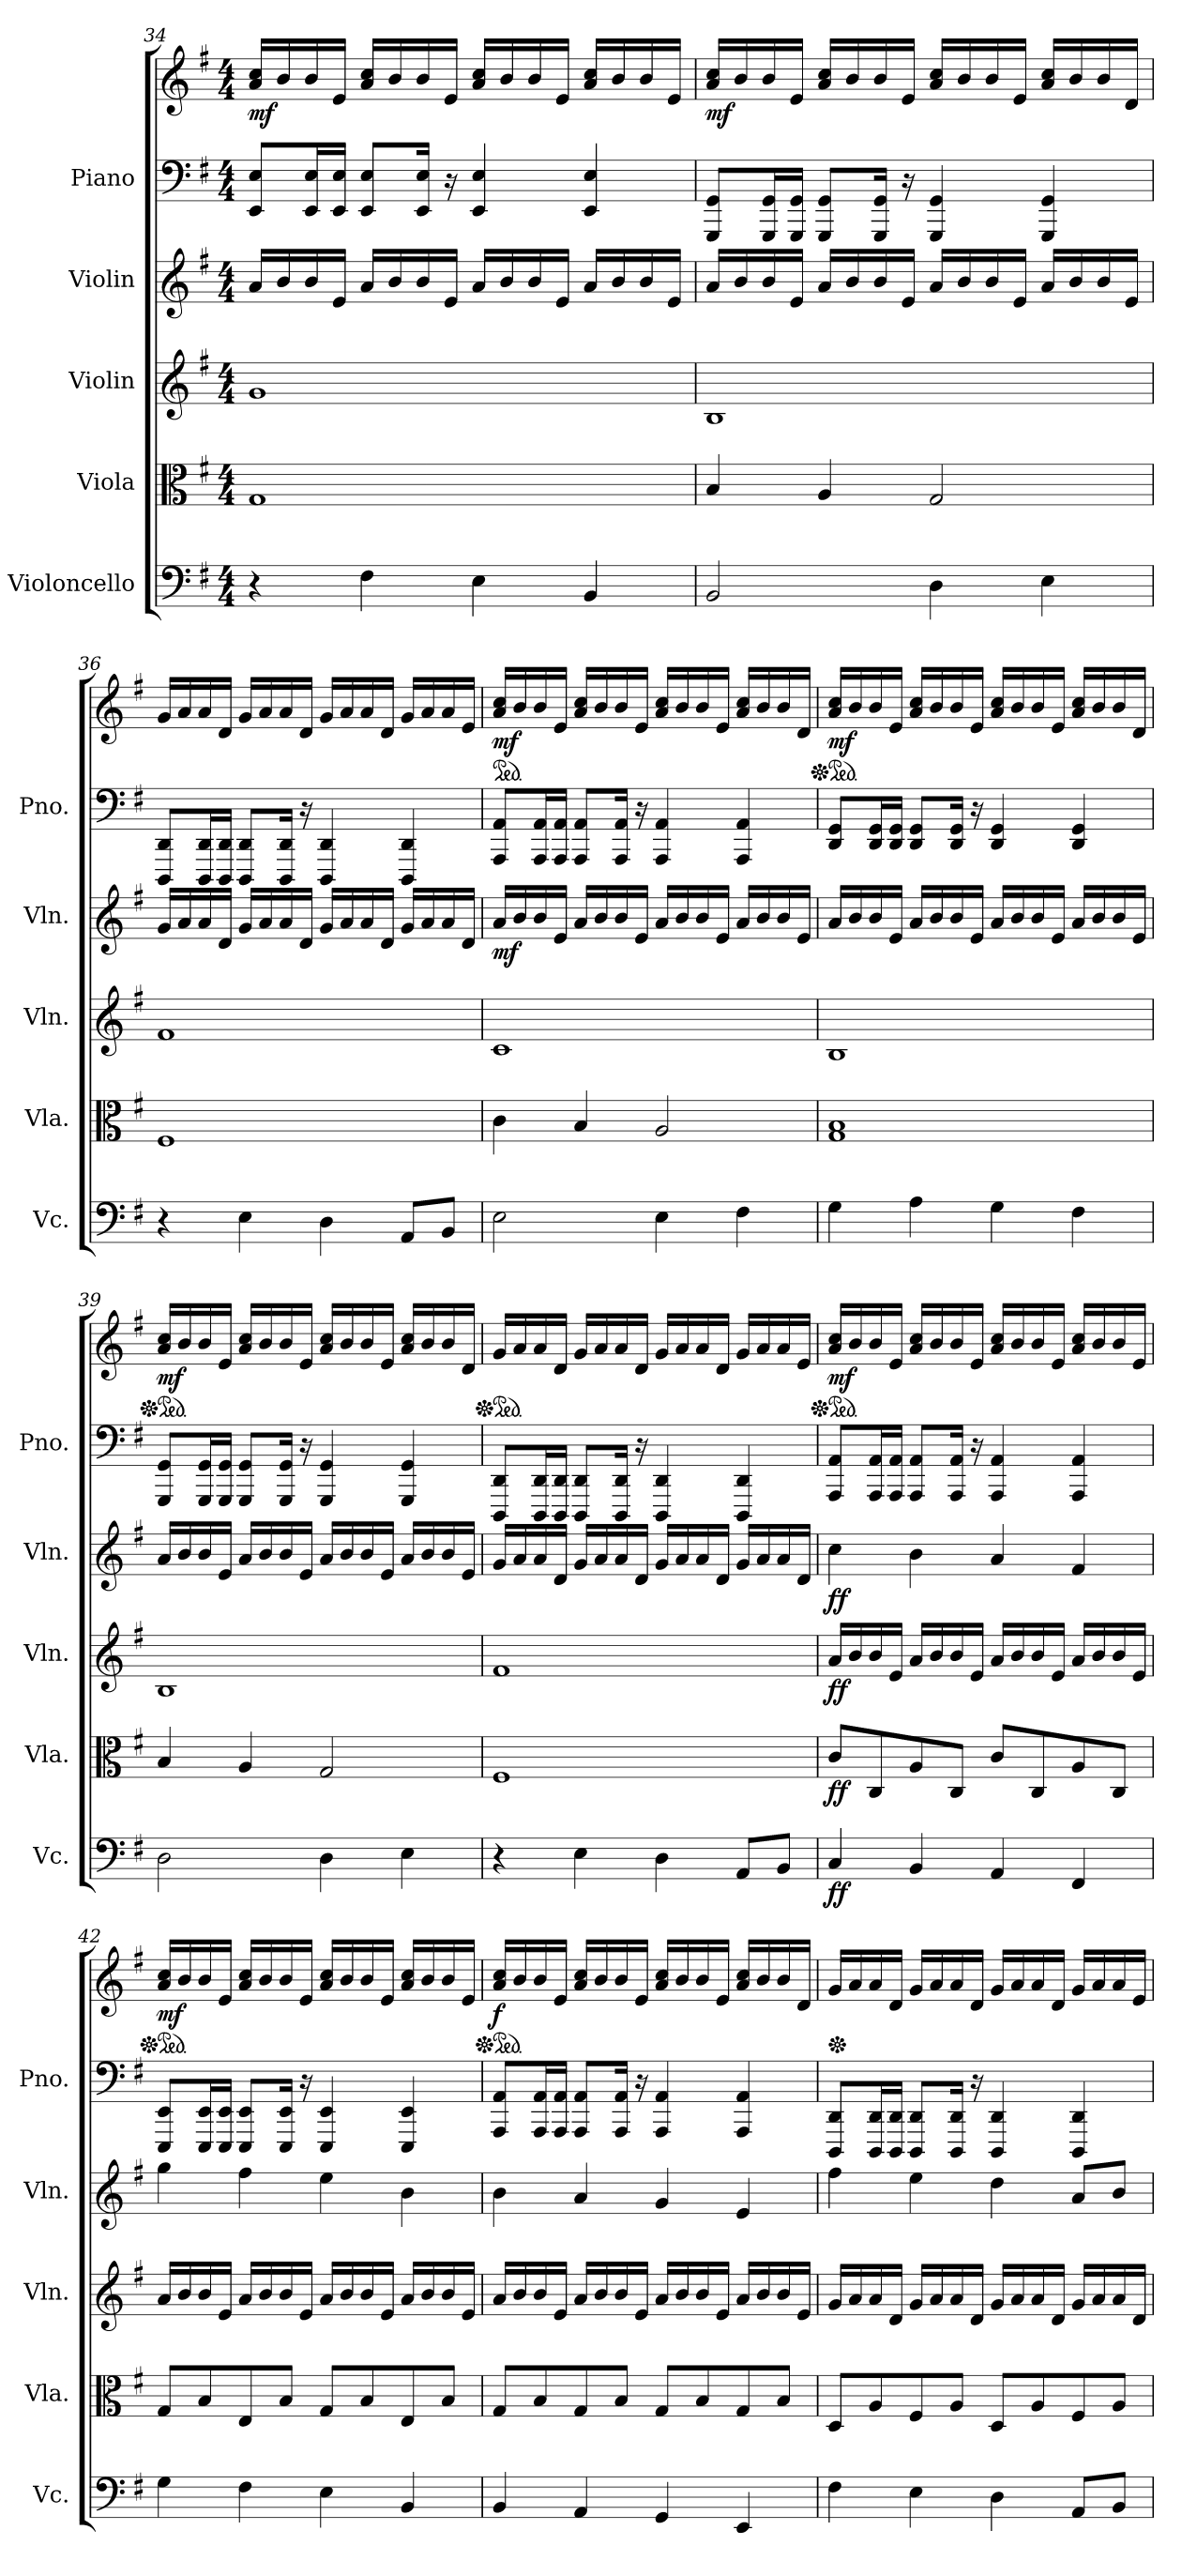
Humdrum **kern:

**kern	**dynam	**kern	**dynam	**kern	**dynam	**kern	**dynam	**kern	**kern	**dynam
*part5	*part5	*part4	*part4	*part3	*part3	*part2	*part2	*part1	*part1	*part1
*staff6	*staff6	*staff5	*staff5	*staff4	*staff4	*staff3	*staff3	*staff2	*staff1	*staff1/2
*I"Violoncello	*	*I"Viola	*	*I"Violin	*	*I"Violin	*	*I"Piano	*	*
*I'Vc.	*	*I'Vla.	*	*I'Vln.	*	*I'Vln.	*	*I'Pno.	*	*
*clefF4	*	*clefC3	*	*clefG2	*	*clefG2	*	*clefF4	*clefG2	*
*k[f#]	*	*k[f#]	*	*k[f#]	*	*k[f#]	*	*k[f#]	*k[f#]	*
*M4/4	*	*M4/4	*	*M4/4	*	*M4/4	*	*M4/4	*M4/4	*
=34	=34	=34	=34	=34	=34	=34	=34	=34	=34	=34
!	!	!	!	!	!	!	!	!	!	!LO:DY:b
4r	.	1G	.	1g	.	16a/LL	.	8EE/ 8E/L	16a/ 16cc/LL	mf
.	.	.	.	.	.	16b/	.	.	16b/	.
.	.	.	.	.	.	16b/	.	16EE/ 16E/L	16b/	.
.	.	.	.	.	.	16e/JJ	.	16EE/ 16E/JJ	16e/JJ	.
4F#\	.	.	.	.	.	16a/LL	.	8EE/ 8E/L	16a/ 16cc/LL	.
.	.	.	.	.	.	16b/	.	.	16b/	.
.	.	.	.	.	.	16b/	.	16EE/ 16E/Jk	16b/	.
.	.	.	.	.	.	16e/JJ	.	16r	16e/JJ	.
4E\	.	.	.	.	.	16a/LL	.	4EE/ 4E/	16a/ 16cc/LL	.
.	.	.	.	.	.	16b/	.	.	16b/	.
.	.	.	.	.	.	16b/	.	.	16b/	.
.	.	.	.	.	.	16e/JJ	.	.	16e/JJ	.
4BB/	.	.	.	.	.	16a/LL	.	4EE/ 4E/	16a/ 16cc/LL	.
.	.	.	.	.	.	16b/	.	.	16b/	.
.	.	.	.	.	.	16b/	.	.	16b/	.
.	.	.	.	.	.	16e/JJ	.	.	16e/JJ	.
!!LO:LB:g=z
=35	=35	=35	=35	=35	=35	=35	=35	=35	=35	=35
!	!	!	!	!	!	!	!	!	!	!LO:DY:b
2BB/	.	4B/	.	1B	.	16a/LL	.	8GGG/ 8GG/L	16a/ 16cc/LL	mf
.	.	.	.	.	.	16b/	.	.	16b/	.
.	.	.	.	.	.	16b/	.	16GGG/ 16GG/L	16b/	.
.	.	.	.	.	.	16e/JJ	.	16GGG/ 16GG/JJ	16e/JJ	.
.	.	4A/	.	.	.	16a/LL	.	8GGG/ 8GG/L	16a/ 16cc/LL	.
.	.	.	.	.	.	16b/	.	.	16b/	.
.	.	.	.	.	.	16b/	.	16GGG/ 16GG/Jk	16b/	.
.	.	.	.	.	.	16e/JJ	.	16r	16e/JJ	.
4D\	.	2G/	.	.	.	16a/LL	.	4GGG/ 4GG/	16a/ 16cc/LL	.
.	.	.	.	.	.	16b/	.	.	16b/	.
.	.	.	.	.	.	16b/	.	.	16b/	.
.	.	.	.	.	.	16e/JJ	.	.	16e/JJ	.
4E\	.	.	.	.	.	16a/LL	.	4GGG/ 4GG/	16a/ 16cc/LL	.
.	.	.	.	.	.	16b/	.	.	16b/	.
.	.	.	.	.	.	16b/	.	.	16b/	.
.	.	.	.	.	.	16e/JJ	.	.	16d/JJ	.
=36	=36	=36	=36	=36	=36	=36	=36	=36	=36	=36
4r	.	1F#	.	1f#	.	16g/LL	.	8DDD/ 8DD/L	16g/LL	.
.	.	.	.	.	.	16a/	.	.	16a/	.
.	.	.	.	.	.	16a/	.	16DDD/ 16DD/L	16a/	.
.	.	.	.	.	.	16d/JJ	.	16DDD/ 16DD/JJ	16d/JJ	.
4E\	.	.	.	.	.	16g/LL	.	8DDD/ 8DD/L	16g/LL	.
.	.	.	.	.	.	16a/	.	.	16a/	.
.	.	.	.	.	.	16a/	.	16DDD/ 16DD/Jk	16a/	.
.	.	.	.	.	.	16d/JJ	.	16r	16d/JJ	.
4D\	.	.	.	.	.	16g/LL	.	4DDD/ 4DD/	16g/LL	.
.	.	.	.	.	.	16a/	.	.	16a/	.
.	.	.	.	.	.	16a/	.	.	16a/	.
.	.	.	.	.	.	16d/JJ	.	.	16d/JJ	.
8AA/L	.	.	.	.	.	16g/LL	.	4DDD/ 4DD/	16g/LL	.
.	.	.	.	.	.	16a/	.	.	16a/	.
8BB/J	.	.	.	.	.	16a/	.	.	16a/	.
.	.	.	.	.	.	16d/JJ	.	.	16e/JJ	.
!!LO:PB:g=z
=37	=37	=37	=37	=37	=37	=37	=37	=37	=37	=37
*	*	*	*	*	*	*	*	*	*ped	*
!	!	!	!	!	!	!	!LO:DY:b	!	!	!LO:DY:b
2E\	.	4c\	.	1c	.	16a/LL	mf	8AAA/ 8AA/L	16a/ 16cc/LL	mf
.	.	.	.	.	.	16b/	.	.	16b/	.
.	.	.	.	.	.	16b/	.	16AAA/ 16AA/L	16b/	.
.	.	.	.	.	.	16e/JJ	.	16AAA/ 16AA/JJ	16e/JJ	.
.	.	4B/	.	.	.	16a/LL	.	8AAA/ 8AA/L	16a/ 16cc/LL	.
.	.	.	.	.	.	16b/	.	.	16b/	.
.	.	.	.	.	.	16b/	.	16AAA/ 16AA/Jk	16b/	.
.	.	.	.	.	.	16e/JJ	.	16r	16e/JJ	.
4E\	.	2A/	.	.	.	16a/LL	.	4AAA/ 4AA/	16a/ 16cc/LL	.
.	.	.	.	.	.	16b/	.	.	16b/	.
.	.	.	.	.	.	16b/	.	.	16b/	.
.	.	.	.	.	.	16e/JJ	.	.	16e/JJ	.
4F#\	.	.	.	.	.	16a/LL	.	4AAA/ 4AA/	16a/ 16cc/LL	.
.	.	.	.	.	.	16b/	.	.	16b/	.
.	.	.	.	.	.	16b/	.	.	16b/	.
.	.	.	.	.	.	16e/JJ	.	.	16d/JJ	.
=38	=38	=38	=38	=38	=38	=38	=38	=38	=38	=38
*	*	*	*	*	*	*	*	*	*Xped	*
*	*	*	*	*	*	*	*	*	*ped	*
!	!	!	!	!	!	!	!	!	!	!LO:DY:b
4G\	.	1G 1B	.	1B	.	16a/LL	.	8DD/ 8GG/L	16a/ 16cc/LL	mf
.	.	.	.	.	.	16b/	.	.	16b/	.
.	.	.	.	.	.	16b/	.	16DD/ 16GG/L	16b/	.
.	.	.	.	.	.	16e/JJ	.	16DD/ 16GG/JJ	16e/JJ	.
4A\	.	.	.	.	.	16a/LL	.	8DD/ 8GG/L	16a/ 16cc/LL	.
.	.	.	.	.	.	16b/	.	.	16b/	.
.	.	.	.	.	.	16b/	.	16DD/ 16GG/Jk	16b/	.
.	.	.	.	.	.	16e/JJ	.	16r	16e/JJ	.
4G\	.	.	.	.	.	16a/LL	.	4DD/ 4GG/	16a/ 16cc/LL	.
.	.	.	.	.	.	16b/	.	.	16b/	.
.	.	.	.	.	.	16b/	.	.	16b/	.
.	.	.	.	.	.	16e/JJ	.	.	16e/JJ	.
4F#\	.	.	.	.	.	16a/LL	.	4DD/ 4GG/	16a/ 16cc/LL	.
.	.	.	.	.	.	16b/	.	.	16b/	.
.	.	.	.	.	.	16b/	.	.	16b/	.
.	.	.	.	.	.	16e/JJ	.	.	16d/JJ	.
!!LO:LB:g=z
=39	=39	=39	=39	=39	=39	=39	=39	=39	=39	=39
*	*	*	*	*	*	*	*	*	*Xped	*
*	*	*	*	*	*	*	*	*	*ped	*
!	!	!	!	!	!	!	!	!	!	!LO:DY:b
2D\	.	4B/	.	1B	.	16a/LL	.	8GGG/ 8GG/L	16a/ 16cc/LL	mf
.	.	.	.	.	.	16b/	.	.	16b/	.
.	.	.	.	.	.	16b/	.	16GGG/ 16GG/L	16b/	.
.	.	.	.	.	.	16e/JJ	.	16GGG/ 16GG/JJ	16e/JJ	.
.	.	4A/	.	.	.	16a/LL	.	8GGG/ 8GG/L	16a/ 16cc/LL	.
.	.	.	.	.	.	16b/	.	.	16b/	.
.	.	.	.	.	.	16b/	.	16GGG/ 16GG/Jk	16b/	.
.	.	.	.	.	.	16e/JJ	.	16r	16e/JJ	.
4D\	.	2G/	.	.	.	16a/LL	.	4GGG/ 4GG/	16a/ 16cc/LL	.
.	.	.	.	.	.	16b/	.	.	16b/	.
.	.	.	.	.	.	16b/	.	.	16b/	.
.	.	.	.	.	.	16e/JJ	.	.	16e/JJ	.
4E\	.	.	.	.	.	16a/LL	.	4GGG/ 4GG/	16a/ 16cc/LL	.
.	.	.	.	.	.	16b/	.	.	16b/	.
.	.	.	.	.	.	16b/	.	.	16b/	.
.	.	.	.	.	.	16e/JJ	.	.	16d/JJ	.
=40	=40	=40	=40	=40	=40	=40	=40	=40	=40	=40
*	*	*	*	*	*	*	*	*	*Xped	*
*	*	*	*	*	*	*	*	*	*ped	*
4r	.	1F#	.	1f#	.	16g/LL	.	8DDD/ 8DD/L	16g/LL	.
.	.	.	.	.	.	16a/	.	.	16a/	.
.	.	.	.	.	.	16a/	.	16DDD/ 16DD/L	16a/	.
.	.	.	.	.	.	16d/JJ	.	16DDD/ 16DD/JJ	16d/JJ	.
4E\	.	.	.	.	.	16g/LL	.	8DDD/ 8DD/L	16g/LL	.
.	.	.	.	.	.	16a/	.	.	16a/	.
.	.	.	.	.	.	16a/	.	16DDD/ 16DD/Jk	16a/	.
.	.	.	.	.	.	16d/JJ	.	16r	16d/JJ	.
4D\	.	.	.	.	.	16g/LL	.	4DDD/ 4DD/	16g/LL	.
.	.	.	.	.	.	16a/	.	.	16a/	.
.	.	.	.	.	.	16a/	.	.	16a/	.
.	.	.	.	.	.	16d/JJ	.	.	16d/JJ	.
8AA/L	.	.	.	.	.	16g/LL	.	4DDD/ 4DD/	16g/LL	.
.	.	.	.	.	.	16a/	.	.	16a/	.
8BB/J	.	.	.	.	.	16a/	.	.	16a/	.
.	.	.	.	.	.	16d/JJ	.	.	16e/JJ	.
!!LO:PB:g=z
=41	=41	=41	=41	=41	=41	=41	=41	=41	=41	=41
*	*	*	*	*	*	*	*	*	*Xped	*
*	*	*	*	*	*	*	*	*	*ped	*
!	!LO:DY:b	!	!LO:DY:b	!	!LO:DY:b	!	!LO:DY:b	!	!	!LO:DY:b
4C/	ff	8c/L	ff	16a/LL	ff	4cc\	ff	8AAA/ 8AA/L	16a/ 16cc/LL	mf
.	.	.	.	16b/	.	.	.	.	16b/	.
.	.	8C/	.	16b/	.	.	.	16AAA/ 16AA/L	16b/	.
.	.	.	.	16e/JJ	.	.	.	16AAA/ 16AA/JJ	16e/JJ	.
4BB/	.	8A/	.	16a/LL	.	4b\	.	8AAA/ 8AA/L	16a/ 16cc/LL	.
.	.	.	.	16b/	.	.	.	.	16b/	.
.	.	8C/J	.	16b/	.	.	.	16AAA/ 16AA/Jk	16b/	.
.	.	.	.	16e/JJ	.	.	.	16r	16e/JJ	.
4AA/	.	8c/L	.	16a/LL	.	4a/	.	4AAA/ 4AA/	16a/ 16cc/LL	.
.	.	.	.	16b/	.	.	.	.	16b/	.
.	.	8C/	.	16b/	.	.	.	.	16b/	.
.	.	.	.	16e/JJ	.	.	.	.	16e/JJ	.
4FF#/	.	8A/	.	16a/LL	.	4f#/	.	4AAA/ 4AA/	16a/ 16cc/LL	.
.	.	.	.	16b/	.	.	.	.	16b/	.
.	.	8C/J	.	16b/	.	.	.	.	16b/	.
.	.	.	.	16e/JJ	.	.	.	.	16e/JJ	.
=42	=42	=42	=42	=42	=42	=42	=42	=42	=42	=42
*	*	*	*	*	*	*	*	*	*Xped	*
*	*	*	*	*	*	*	*	*	*ped	*
!	!	!	!	!	!	!	!	!	!	!LO:DY:b
4G\	.	8G/L	.	16a/LL	.	4gg\	.	8EEE/ 8EE/L	16a/ 16cc/LL	mf
.	.	.	.	16b/	.	.	.	.	16b/	.
.	.	8B/	.	16b/	.	.	.	16EEE/ 16EE/L	16b/	.
.	.	.	.	16e/JJ	.	.	.	16EEE/ 16EE/JJ	16e/JJ	.
4F#\	.	8E/	.	16a/LL	.	4ff#\	.	8EEE/ 8EE/L	16a/ 16cc/LL	.
.	.	.	.	16b/	.	.	.	.	16b/	.
.	.	8B/J	.	16b/	.	.	.	16EEE/ 16EE/Jk	16b/	.
.	.	.	.	16e/JJ	.	.	.	16r	16e/JJ	.
4E\	.	8G/L	.	16a/LL	.	4ee\	.	4EEE/ 4EE/	16a/ 16cc/LL	.
.	.	.	.	16b/	.	.	.	.	16b/	.
.	.	8B/	.	16b/	.	.	.	.	16b/	.
.	.	.	.	16e/JJ	.	.	.	.	16e/JJ	.
4BB/	.	8E/	.	16a/LL	.	4b\	.	4EEE/ 4EE/	16a/ 16cc/LL	.
.	.	.	.	16b/	.	.	.	.	16b/	.
.	.	8B/J	.	16b/	.	.	.	.	16b/	.
.	.	.	.	16e/JJ	.	.	.	.	16e/JJ	.
!!LO:LB:g=z
=43	=43	=43	=43	=43	=43	=43	=43	=43	=43	=43
*	*	*	*	*	*	*	*	*	*Xped	*
*	*	*	*	*	*	*	*	*	*ped	*
!	!	!	!	!	!	!	!	!	!	!LO:DY:b
4BB/	.	8G/L	.	16a/LL	.	4b\	.	8AAA/ 8AA/L	16a/ 16cc/LL	f
.	.	.	.	16b/	.	.	.	.	16b/	.
.	.	8B/	.	16b/	.	.	.	16AAA/ 16AA/L	16b/	.
.	.	.	.	16e/JJ	.	.	.	16AAA/ 16AA/JJ	16e/JJ	.
4AA/	.	8G/	.	16a/LL	.	4a/	.	8AAA/ 8AA/L	16a/ 16cc/LL	.
.	.	.	.	16b/	.	.	.	.	16b/	.
.	.	8B/J	.	16b/	.	.	.	16AAA/ 16AA/Jk	16b/	.
.	.	.	.	16e/JJ	.	.	.	16r	16e/JJ	.
4GG/	.	8G/L	.	16a/LL	.	4g/	.	4AAA/ 4AA/	16a/ 16cc/LL	.
.	.	.	.	16b/	.	.	.	.	16b/	.
.	.	8B/	.	16b/	.	.	.	.	16b/	.
.	.	.	.	16e/JJ	.	.	.	.	16e/JJ	.
4EE/	.	8G/	.	16a/LL	.	4e/	.	4AAA/ 4AA/	16a/ 16cc/LL	.
.	.	.	.	16b/	.	.	.	.	16b/	.
.	.	8B/J	.	16b/	.	.	.	.	16b/	.
.	.	.	.	16e/JJ	.	.	.	.	16d/JJ	.
=44	=44	=44	=44	=44	=44	=44	=44	=44	=44	=44
*	*	*	*	*	*	*	*	*	*Xped	*
4F#\	.	8D/L	.	16g/LL	.	4ff#\	.	8DDD/ 8DD/L	16g/LL	.
.	.	.	.	16a/	.	.	.	.	16a/	.
.	.	8A/	.	16a/	.	.	.	16DDD/ 16DD/L	16a/	.
.	.	.	.	16d/JJ	.	.	.	16DDD/ 16DD/JJ	16d/JJ	.
4E\	.	8F#/	.	16g/LL	.	4ee\	.	8DDD/ 8DD/L	16g/LL	.
.	.	.	.	16a/	.	.	.	.	16a/	.
.	.	8A/J	.	16a/	.	.	.	16DDD/ 16DD/Jk	16a/	.
.	.	.	.	16d/JJ	.	.	.	16r	16d/JJ	.
4D\	.	8D/L	.	16g/LL	.	4dd\	.	4DDD/ 4DD/	16g/LL	.
.	.	.	.	16a/	.	.	.	.	16a/	.
.	.	8A/	.	16a/	.	.	.	.	16a/	.
.	.	.	.	16d/JJ	.	.	.	.	16d/JJ	.
8AA/L	.	8F#/	.	16g/LL	.	8a/L	.	4DDD/ 4DD/	16g/LL	.
.	.	.	.	16a/	.	.	.	.	16a/	.
8BB/J	.	8A/J	.	16a/	.	8b/J	.	.	16a/	.
.	.	.	.	16d/JJ	.	.	.	.	16e/JJ	.
=	=	=	=	=	=	=	=	=	=	=
*-	*-	*-	*-	*-	*-	*-	*-	*-	*-	*-
